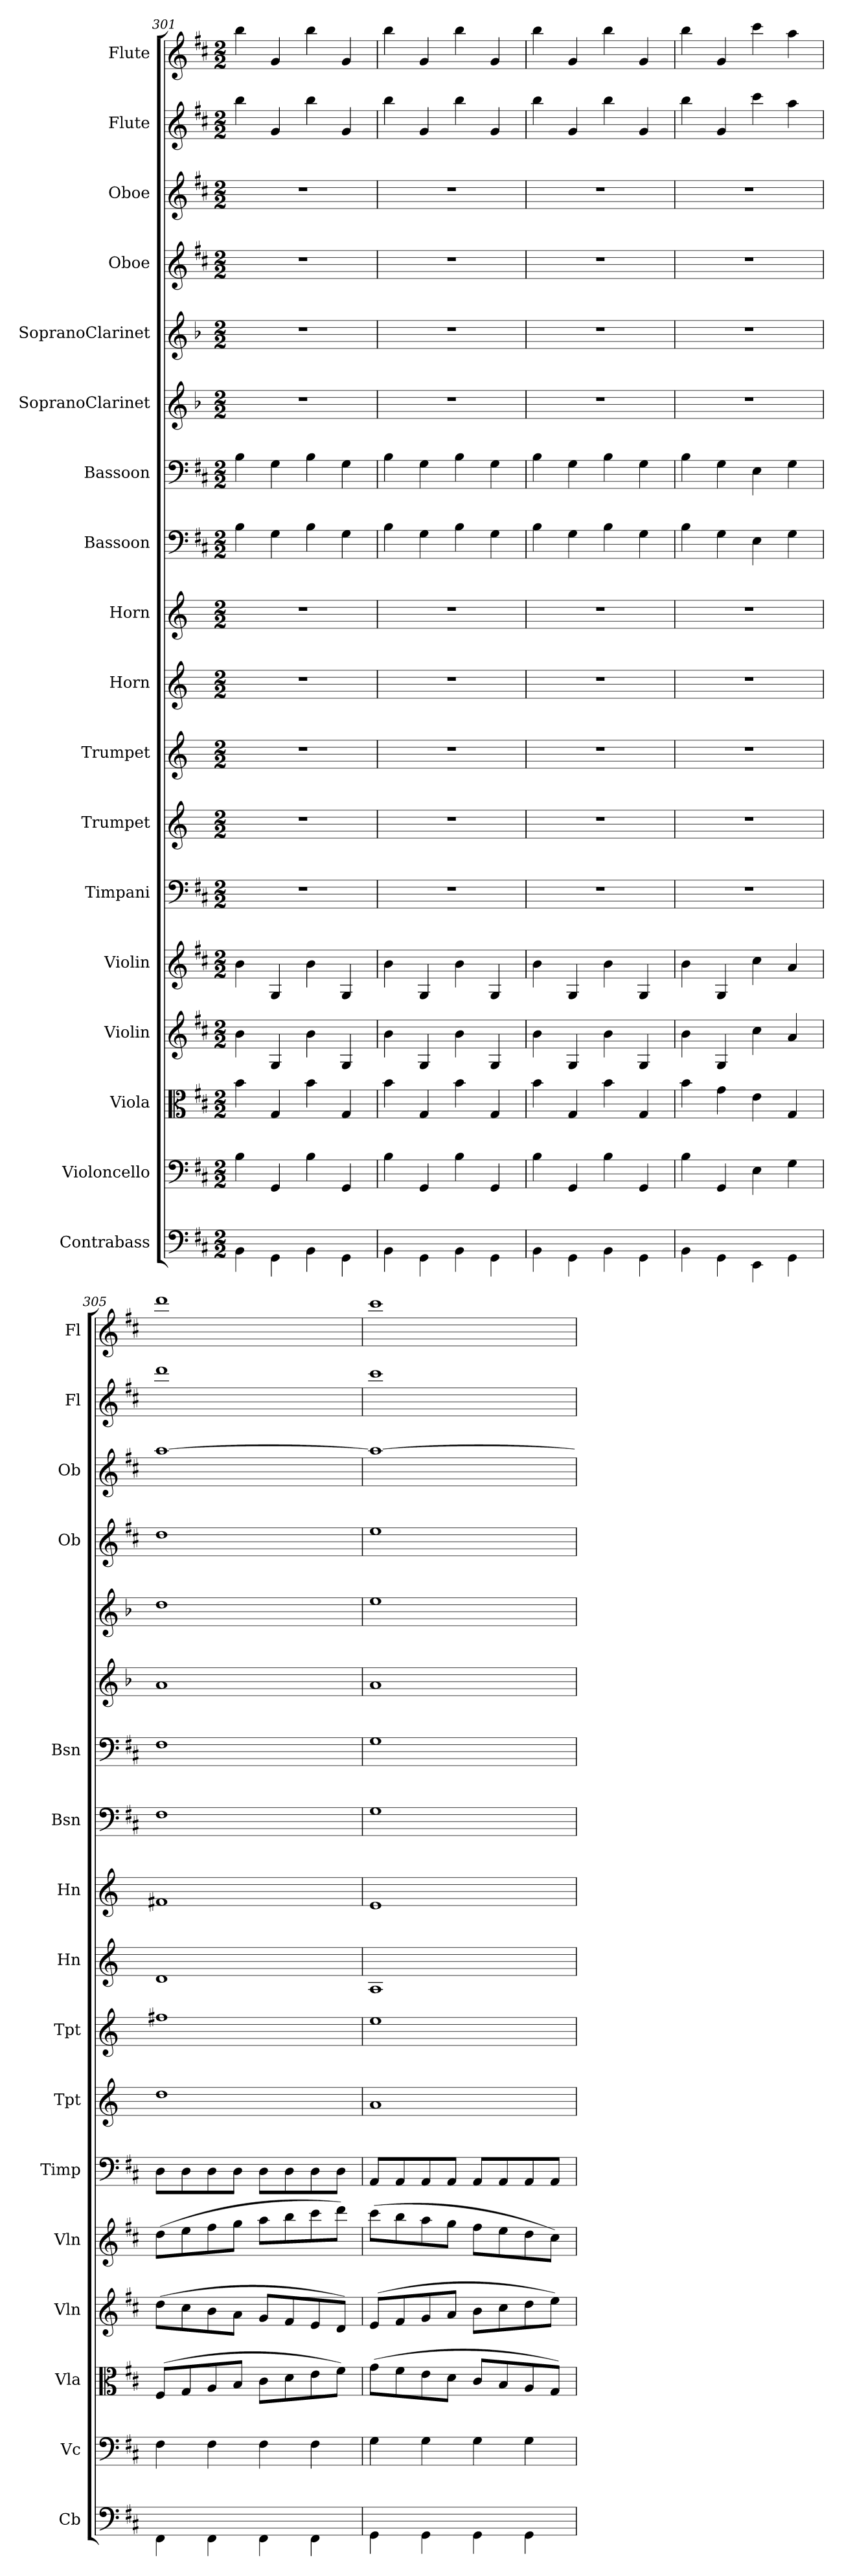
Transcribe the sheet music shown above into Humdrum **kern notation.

**kern	**kern	**kern	**kern	**kern	**kern	**kern	**kern	**kern	**kern	**kern	**kern	**kern	**kern	**kern	**kern	**kern	**kern
*part18	*part17	*part16	*part15	*part14	*part13	*part12	*part11	*part10	*part9	*part8	*part7	*part6	*part5	*part4	*part3	*part2	*part1
*staff18	*staff17	*staff16	*staff15	*staff14	*staff13	*staff12	*staff11	*staff10	*staff9	*staff8	*staff7	*staff6	*staff5	*staff4	*staff3	*staff2	*staff1
*I"Contrabass	*I"Violoncello	*I"Viola	*I"Violin	*I"Violin	*I"Timpani	*I"Trumpet	*I"Trumpet	*I"Horn	*I"Horn	*I"Bassoon	*I"Bassoon	*I"SopranoClarinet	*I"SopranoClarinet	*I"Oboe	*I"Oboe	*I"Flute	*I"Flute
*I'Cb	*I'Vc	*I'Vla	*I'Vln	*I'Vln	*I'Timp	*I'Tpt	*I'Tpt	*I'Hn	*I'Hn	*I'Bsn	*I'Bsn	*	*	*I'Ob	*I'Ob	*I'Fl	*I'Fl
*clefF4	*clefF4	*clefC3	*clefG2	*clefG2	*clefF4	*clefG2	*clefG2	*clefG2	*clefG2	*clefF4	*clefF4	*clefG2	*clefG2	*clefG2	*clefG2	*clefG2	*clefG2
*k[f#c#]	*k[f#c#]	*k[f#c#]	*k[f#c#]	*k[f#c#]	*k[f#c#]	*k[]	*k[]	*k[]	*k[]	*k[f#c#]	*k[f#c#]	*k[b-]	*k[b-]	*k[f#c#]	*k[f#c#]	*k[f#c#]	*k[f#c#]
*M2/2	*M2/2	*M2/2	*M2/2	*M2/2	*M2/2	*M2/2	*M2/2	*M2/2	*M2/2	*M2/2	*M2/2	*M2/2	*M2/2	*M2/2	*M2/2	*M2/2	*M2/2
=301	=301	=301	=301	=301	=301	=301	=301	=301	=301	=301	=301	=301	=301	=301	=301	=301	=301
4BB\	4B\	4b\	4b\	4b\	1r	1r	1r	1r	1r	4B\	4B\	1r	1r	1r	1r	4bb\	4bb\
4GG\	4GG/	4G/	4G/	4G/	.	.	.	.	.	4G\	4G\	.	.	.	.	4g/	4g/
4BB\	4B\	4b\	4b\	4b\	.	.	.	.	.	4B\	4B\	.	.	.	.	4bb\	4bb\
4GG\	4GG/	4G/	4G/	4G/	.	.	.	.	.	4G\	4G\	.	.	.	.	4g/	4g/
=302	=302	=302	=302	=302	=302	=302	=302	=302	=302	=302	=302	=302	=302	=302	=302	=302	=302
4BB\	4B\	4b\	4b\	4b\	1r	1r	1r	1r	1r	4B\	4B\	1r	1r	1r	1r	4bb\	4bb\
4GG\	4GG/	4G/	4G/	4G/	.	.	.	.	.	4G\	4G\	.	.	.	.	4g/	4g/
4BB\	4B\	4b\	4b\	4b\	.	.	.	.	.	4B\	4B\	.	.	.	.	4bb\	4bb\
4GG\	4GG/	4G/	4G/	4G/	.	.	.	.	.	4G\	4G\	.	.	.	.	4g/	4g/
=303	=303	=303	=303	=303	=303	=303	=303	=303	=303	=303	=303	=303	=303	=303	=303	=303	=303
4BB\	4B\	4b\	4b\	4b\	1r	1r	1r	1r	1r	4B\	4B\	1r	1r	1r	1r	4bb\	4bb\
4GG\	4GG/	4G/	4G/	4G/	.	.	.	.	.	4G\	4G\	.	.	.	.	4g/	4g/
4BB\	4B\	4b\	4b\	4b\	.	.	.	.	.	4B\	4B\	.	.	.	.	4bb\	4bb\
4GG\	4GG/	4G/	4G/	4G/	.	.	.	.	.	4G\	4G\	.	.	.	.	4g/	4g/
=304	=304	=304	=304	=304	=304	=304	=304	=304	=304	=304	=304	=304	=304	=304	=304	=304	=304
4BB\	4B\	4b\	4b\	4b\	1r	1r	1r	1r	1r	4B\	4B\	1r	1r	1r	1r	4bb\	4bb\
4GG\	4GG/	4g\	4G/	4G/	.	.	.	.	.	4G\	4G\	.	.	.	.	4g/	4g/
4EE\	4E\	4e\	4cc#\	4cc#\	.	.	.	.	.	4E\	4E\	.	.	.	.	4ccc#\	4ccc#\
4GG\	4G\	4G/	4a/	4a/	.	.	.	.	.	4G\	4G\	.	.	.	.	4aa\	4aa\
=305	=305	=305	=305	=305	=305	=305	=305	=305	=305	=305	=305	=305	=305	=305	=305	=305	=305
4FF#\	4F#\	(8F#/L	(8dd\L	(8dd\L	8D\L	1dd\	1ff#X\	1d\	1f#X\	1F#\	1F#\	1a\	1dd\	1dd\	[1aa\	1ddd\	1ddd\
.	.	8G/	8cc#\	8ee\	8D\	.	.	.	.	.	.	.	.	.	.	.	.
4FF#\	4F#\	8A/	8b\	8ff#\	8D\	.	.	.	.	.	.	.	.	.	.	.	.
.	.	8B/J	8a\J	8gg\J	8D\J	.	.	.	.	.	.	.	.	.	.	.	.
4FF#\	4F#\	8c#\L	8g/L	8aa\L	8D\L	.	.	.	.	.	.	.	.	.	.	.	.
.	.	8d\	8f#/	8bb\	8D\	.	.	.	.	.	.	.	.	.	.	.	.
4FF#\	4F#\	8e\	8e/	8ccc#\	8D\	.	.	.	.	.	.	.	.	.	.	.	.
.	.	8f#\J)	8d/J)	8ddd\J)	8D\J	.	.	.	.	.	.	.	.	.	.	.	.
=306	=306	=306	=306	=306	=306	=306	=306	=306	=306	=306	=306	=306	=306	=306	=306	=306	=306
4GG\	4G\	(8g\L	(8e/L	(8ccc#\L	8AA/L	1a/	1ee\	1A/	1e\	1G\	1G\	1a\	1ee\	1ee\	1aa\_	1ccc#\	1ccc#\
.	.	8f#\	8f#/	8bb\	8AA/	.	.	.	.	.	.	.	.	.	.	.	.
4GG\	4G\	8e\	8g/	8aa\	8AA/	.	.	.	.	.	.	.	.	.	.	.	.
.	.	8d\J	8a/J	8gg\J	8AA/J	.	.	.	.	.	.	.	.	.	.	.	.
4GG\	4G\	8c#/L	8b\L	8ff#\L	8AA/L	.	.	.	.	.	.	.	.	.	.	.	.
.	.	8B/	8cc#\	8ee\	8AA/	.	.	.	.	.	.	.	.	.	.	.	.
4GG\	4G\	8A/	8dd\	8dd\	8AA/	.	.	.	.	.	.	.	.	.	.	.	.
.	.	8G/J)	8ee\J)	8cc#\J)	8AA/J	.	.	.	.	.	.	.	.	.	.	.	.
=	=	=	=	=	=	=	=	=	=	=	=	=	=	=	=	=	=
*-	*-	*-	*-	*-	*-	*-	*-	*-	*-	*-	*-	*-	*-	*-	*-	*-	*-
